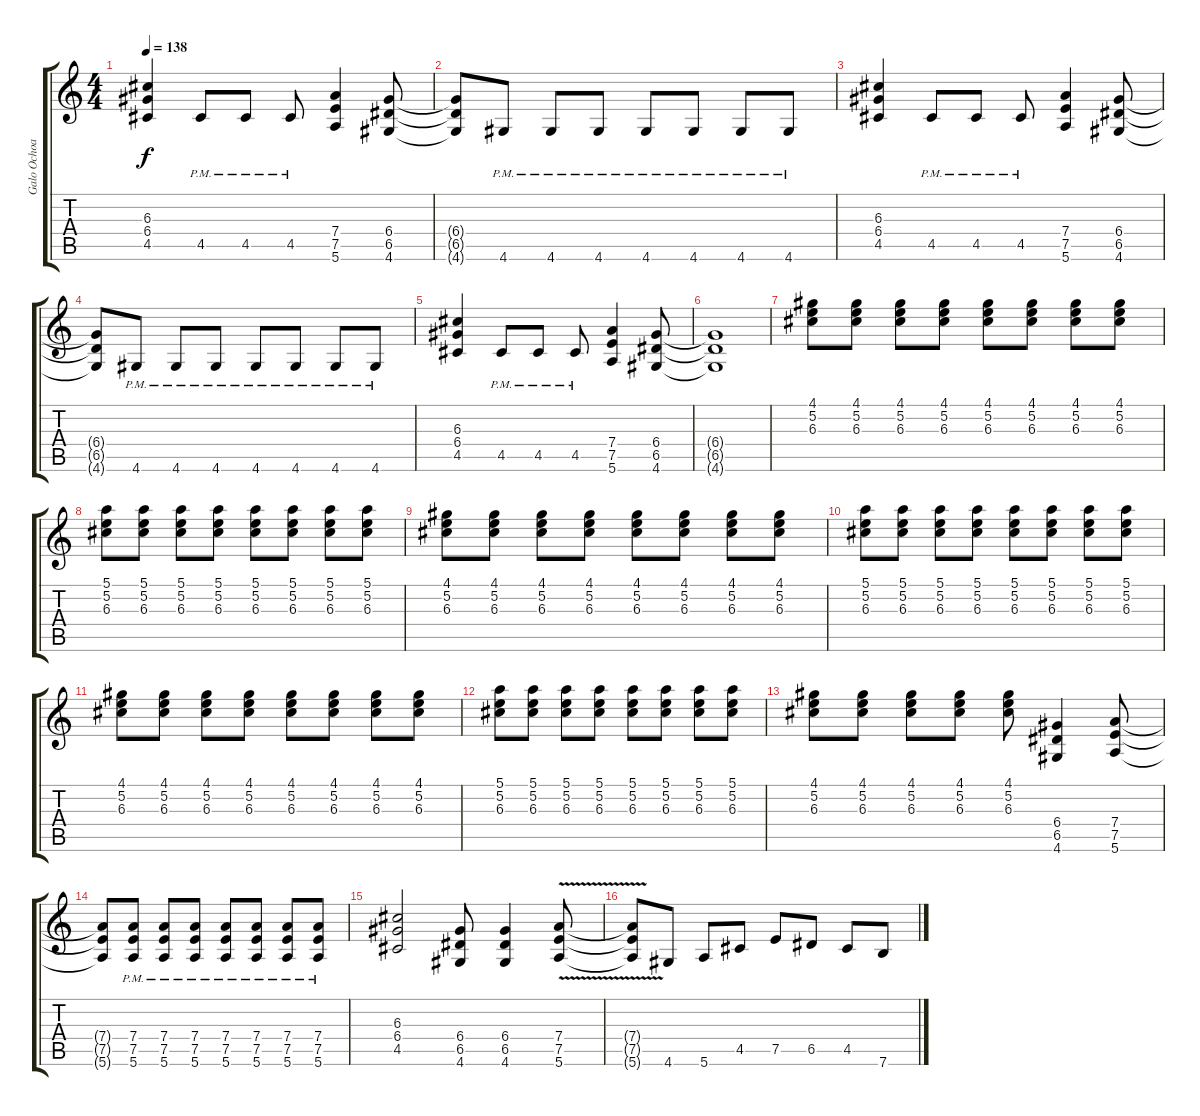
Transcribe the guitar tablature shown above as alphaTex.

\track ("Galo Ochoa" "Galo Ochoa") {instrument overdrivenguitar}
\staff {score tabs}
\tuning (E4 B3 G3 D3 A2 E2) {hide}
\ts (4 4)
\tempo 138
\clef g2
\ks c
(6.3 6.4 4.5).4{dy f volume 13} 4.5{pm}.8 4.5{pm}.8 4.5{pm}.8 (7.4 7.5 5.6).4 (6.4 6.5 4.6).8 |
(6.4{t} 6.5{t} 4.6{t}).8 4.6{pm}.8 4.6{pm}.8 4.6{pm}.8 4.6{pm}.8 4.6{pm}.8 4.6{pm}.8 4.6{pm}.8 |
(6.3 6.4 4.5).4{volume 13} 4.5{pm}.8 4.5{pm}.8 4.5{pm}.8 (7.4 7.5 5.6).4 (6.4 6.5 4.6).8 |
(6.4{t} 6.5{t} 4.6{t}).8 4.6{pm}.8 4.6{pm}.8 4.6{pm}.8 4.6{pm}.8 4.6{pm}.8 4.6{pm}.8 4.6{pm}.8 |
(6.3 6.4 4.5).4{volume 13} 4.5{pm}.8 4.5{pm}.8 4.5{pm}.8 (7.4 7.5 5.6).4 (6.4 6.5 4.6).8 |
(6.4{t} 6.5{t} 4.6{t}).1 |
(4.1 5.2 6.3).8 (4.1 5.2 6.3).8 (4.1 5.2 6.3).8 (4.1 5.2 6.3).8 (4.1 5.2 6.3).8 (4.1 5.2 6.3).8 (4.1 5.2 6.3).8 (4.1 5.2 6.3).8 |
(5.1 5.2 6.3).8 (5.1 5.2 6.3).8 (5.1 5.2 6.3).8 (5.1 5.2 6.3).8 (5.1 5.2 6.3).8 (5.1 5.2 6.3).8 (5.1 5.2 6.3).8 (5.1 5.2 6.3).8 |
(4.1 5.2 6.3).8 (4.1 5.2 6.3).8 (4.1 5.2 6.3).8 (4.1 5.2 6.3).8 (4.1 5.2 6.3).8 (4.1 5.2 6.3).8 (4.1 5.2 6.3).8 (4.1 5.2 6.3).8 |
(5.1 5.2 6.3).8 (5.1 5.2 6.3).8 (5.1 5.2 6.3).8 (5.1 5.2 6.3).8 (5.1 5.2 6.3).8 (5.1 5.2 6.3).8 (5.1 5.2 6.3).8 (5.1 5.2 6.3).8 |
(4.1 5.2 6.3).8 (4.1 5.2 6.3).8 (4.1 5.2 6.3).8 (4.1 5.2 6.3).8 (4.1 5.2 6.3).8 (4.1 5.2 6.3).8 (4.1 5.2 6.3).8 (4.1 5.2 6.3).8 |
(5.1 5.2 6.3).8 (5.1 5.2 6.3).8 (5.1 5.2 6.3).8 (5.1 5.2 6.3).8 (5.1 5.2 6.3).8 (5.1 5.2 6.3).8 (5.1 5.2 6.3).8 (5.1 5.2 6.3).8 |
(4.1 5.2 6.3).8 (4.1 5.2 6.3).8 (4.1 5.2 6.3).8 (4.1 5.2 6.3).8 (4.1 5.2 6.3).8 (6.4 6.5 4.6).4 (7.4 7.5 5.6).8 |
(7.4{t} 7.5{t} 5.6{t}).8 (7.4{pm} 7.5{pm} 5.6{pm}).8 (7.4{pm} 7.5{pm} 5.6{pm}).8 (7.4{pm} 7.5{pm} 5.6{pm}).8 (7.4{pm} 7.5{pm} 5.6{pm}).8 (7.4{pm} 7.5{pm} 5.6{pm}).8 (7.4{pm} 7.5{pm} 5.6{pm}).8 (7.4{pm} 7.5{pm} 5.6{pm}).8 |
(6.3 6.4 4.5).2 (6.4 6.5 4.6).8 (6.4 6.5 4.6).4 (7.4{v} 7.5{v} 5.6{v}).8 |
(7.4{t} 7.5{t} 5.6{t}).8 4.6.8{volume 16} 5.6.8 4.5.8 7.5.8 6.5.8 4.5.8 7.6.8
